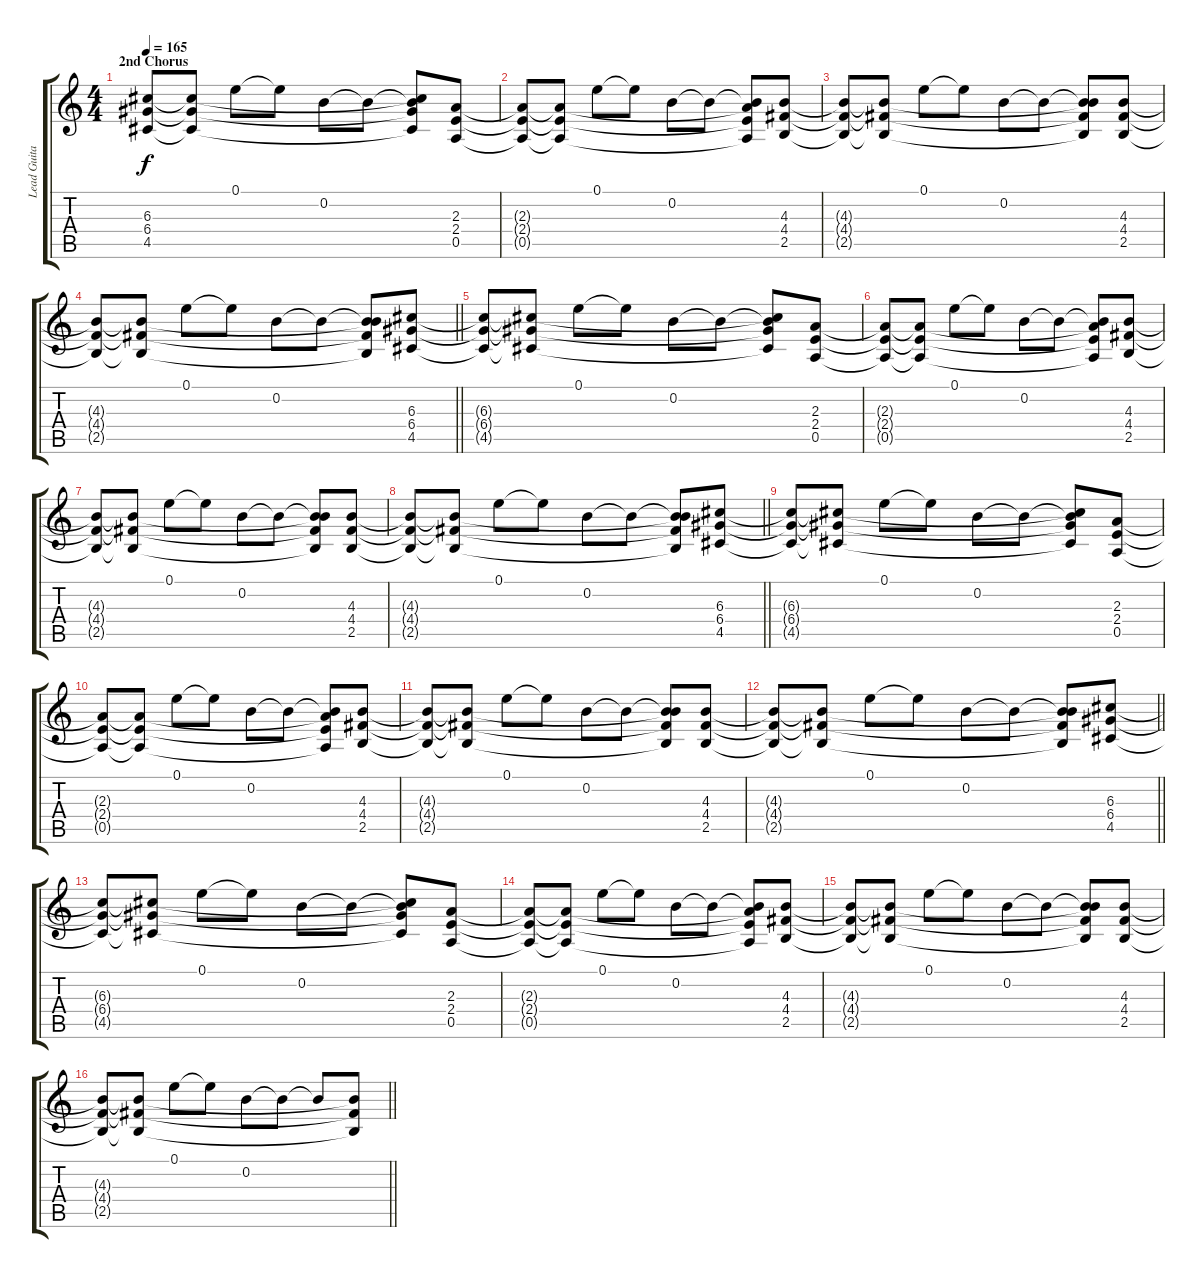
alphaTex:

\track ("Lead Guitar" "Lead Guita") {instrument distortionguitar}
\staff {score tabs}
\tuning (E4 B3 G3 D3 A2 D2) {hide}
\ts (4 4)
\section ("" "2nd Chorus")
\tempo 165
\clef g2
\ks c
(6.3 6.4 4.5).8{dy f} (6.3{t} 6.4{t} 4.5{t}).8 0.1.8 0.1{t}.8 0.2.8 0.2{t}.8 (0.2{t} 6.3{t} 6.4{t} 4.5{t}).8 (2.3 2.4 0.5).8 |
(2.3{t} 2.4{t} 0.5{t}).8 (2.3{t} 2.4{t} 0.5{t}).8 0.1.8 0.1{t}.8 0.2.8 0.2{t}.8 (0.2{t} 2.3{t} 2.4{t} 0.5{t}).8 (4.3 4.4 2.5).8 |
(4.3{t} 4.4{t} 2.5{t}).8 (4.3{t} 4.4{t} 2.5{t}).8 0.1.8 0.1{t}.8 0.2.8 0.2{t}.8 (0.2{t} 4.3{t} 4.4{t} 2.5{t}).8 (4.3 4.4 2.5).8 |
\barLineRight lightlight
(4.3{t} 4.4{t} 2.5{t}).8 (4.3{t} 4.4{t} 2.5{t}).8 0.1.8 0.1{t}.8 0.2.8 0.2{t}.8 (0.2{t} 4.3{t} 4.4{t} 2.5{t}).8 (6.3 6.4 4.5).8 |
(6.3{t} 6.4{t} 4.5{t}).8 (6.3{t} 6.4{t} 4.5{t}).8 0.1.8 0.1{t}.8 0.2.8 0.2{t}.8 (0.2{t} 6.3{t} 6.4{t} 4.5{t}).8 (2.3 2.4 0.5).8 |
(2.3{t} 2.4{t} 0.5{t}).8 (2.3{t} 2.4{t} 0.5{t}).8 0.1.8 0.1{t}.8 0.2.8 0.2{t}.8 (0.2{t} 2.3{t} 2.4{t} 0.5{t}).8 (4.3 4.4 2.5).8 |
(4.3{t} 4.4{t} 2.5{t}).8 (4.3{t} 4.4{t} 2.5{t}).8 0.1.8 0.1{t}.8 0.2.8 0.2{t}.8 (0.2{t} 4.3{t} 4.4{t} 2.5{t}).8 (4.3 4.4 2.5).8 |
\barLineRight lightlight
(4.3{t} 4.4{t} 2.5{t}).8 (4.3{t} 4.4{t} 2.5{t}).8 0.1.8 0.1{t}.8 0.2.8 0.2{t}.8 (0.2{t} 4.3{t} 4.4{t} 2.5{t}).8 (6.3 6.4 4.5).8 |
(6.3{t} 6.4{t} 4.5{t}).8 (6.3{t} 6.4{t} 4.5{t}).8 0.1.8 0.1{t}.8 0.2.8 0.2{t}.8 (0.2{t} 6.3{t} 6.4{t} 4.5{t}).8 (2.3 2.4 0.5).8 |
(2.3{t} 2.4{t} 0.5{t}).8 (2.3{t} 2.4{t} 0.5{t}).8 0.1.8 0.1{t}.8 0.2.8 0.2{t}.8 (0.2{t} 2.3{t} 2.4{t} 0.5{t}).8 (4.3 4.4 2.5).8 |
(4.3{t} 4.4{t} 2.5{t}).8 (4.3{t} 4.4{t} 2.5{t}).8 0.1.8 0.1{t}.8 0.2.8 0.2{t}.8 (0.2{t} 4.3{t} 4.4{t} 2.5{t}).8 (4.3 4.4 2.5).8 |
\barLineRight lightlight
(4.3{t} 4.4{t} 2.5{t}).8 (4.3{t} 4.4{t} 2.5{t}).8 0.1.8 0.1{t}.8 0.2.8 0.2{t}.8 (0.2{t} 4.3{t} 4.4{t} 2.5{t}).8 (6.3 6.4 4.5).8 |
(6.3{t} 6.4{t} 4.5{t}).8 (6.3{t} 6.4{t} 4.5{t}).8 0.1.8 0.1{t}.8 0.2.8 0.2{t}.8 (0.2{t} 6.3{t} 6.4{t} 4.5{t}).8 (2.3 2.4 0.5).8 |
(2.3{t} 2.4{t} 0.5{t}).8 (2.3{t} 2.4{t} 0.5{t}).8 0.1.8 0.1{t}.8 0.2.8 0.2{t}.8 (0.2{t} 2.3{t} 2.4{t} 0.5{t}).8 (4.3 4.4 2.5).8 |
(4.3{t} 4.4{t} 2.5{t}).8 (4.3{t} 4.4{t} 2.5{t}).8 0.1.8 0.1{t}.8 0.2.8 0.2{t}.8 (0.2{t} 4.3{t} 4.4{t} 2.5{t}).8 (4.3 4.4 2.5).8 |
\barLineRight lightlight
(4.3{t} 4.4{t} 2.5{t}).8 (4.3{t} 4.4{t} 2.5{t}).8 0.1.8 0.1{t}.8 0.2.8 0.2{t}.8 0.2{t}.8 (4.3{t} 4.4{t} 2.5{t}).8
